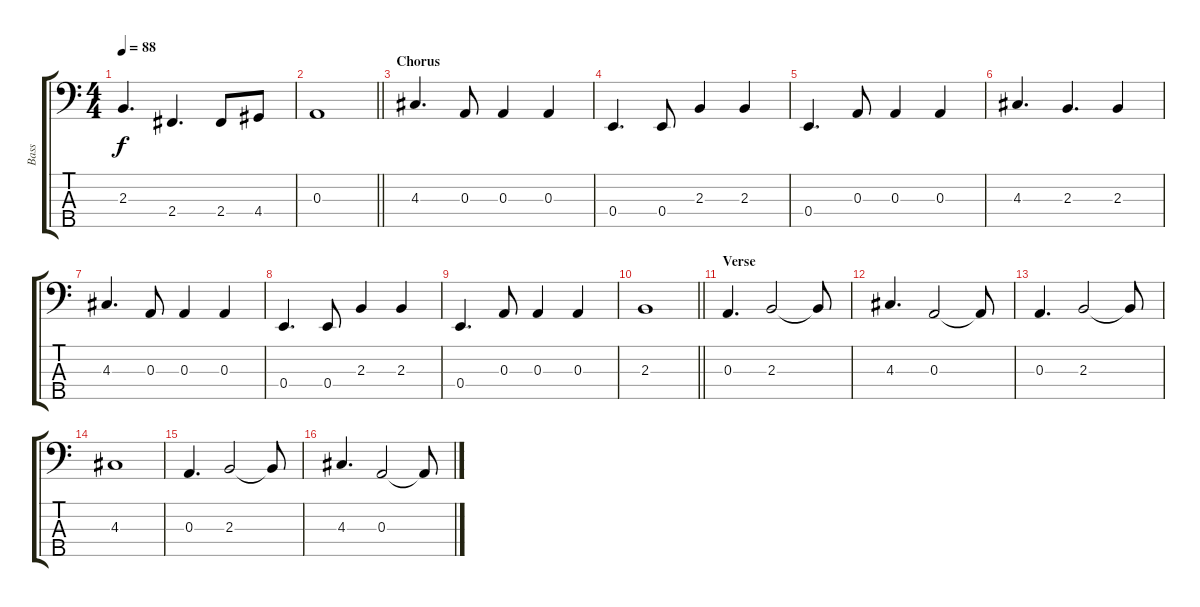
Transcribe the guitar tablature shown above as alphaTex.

\track ("Bass" "Bass") {instrument electricbassfinger}
\staff {score tabs}
\tuning (G2 D2 A1 E1 B0) {hide}
\ts (4 4)
\tempo 88
\clef f4
\ks c
2.3.4{d dy f} 2.4.4{d} 2.4.8 4.4.8 |
\barLineRight lightlight
0.3.1 |
\section ("" "Chorus")
4.3.4{d} 0.3.8 0.3.4 0.3.4 |
0.4.4{d} 0.4.8 2.3.4 2.3.4 |
0.4.4{d} 0.3.8 0.3.4 0.3.4 |
4.3.4{d} 2.3.4{d} 2.3.4 |
4.3.4{d} 0.3.8 0.3.4 0.3.4 |
0.4.4{d} 0.4.8 2.3.4 2.3.4 |
0.4.4{d} 0.3.8 0.3.4 0.3.4 |
\barLineRight lightlight
2.3.1 |
\section ("" "Verse")
0.3.4{d} 2.3.2 2.3{t}.8 |
4.3.4{d} 0.3.2 0.3{t}.8 |
0.3.4{d} 2.3.2 2.3{t}.8 |
4.3.1 |
0.3.4{d} 2.3.2 2.3{t}.8 |
4.3.4{d} 0.3.2 0.3{t}.8
